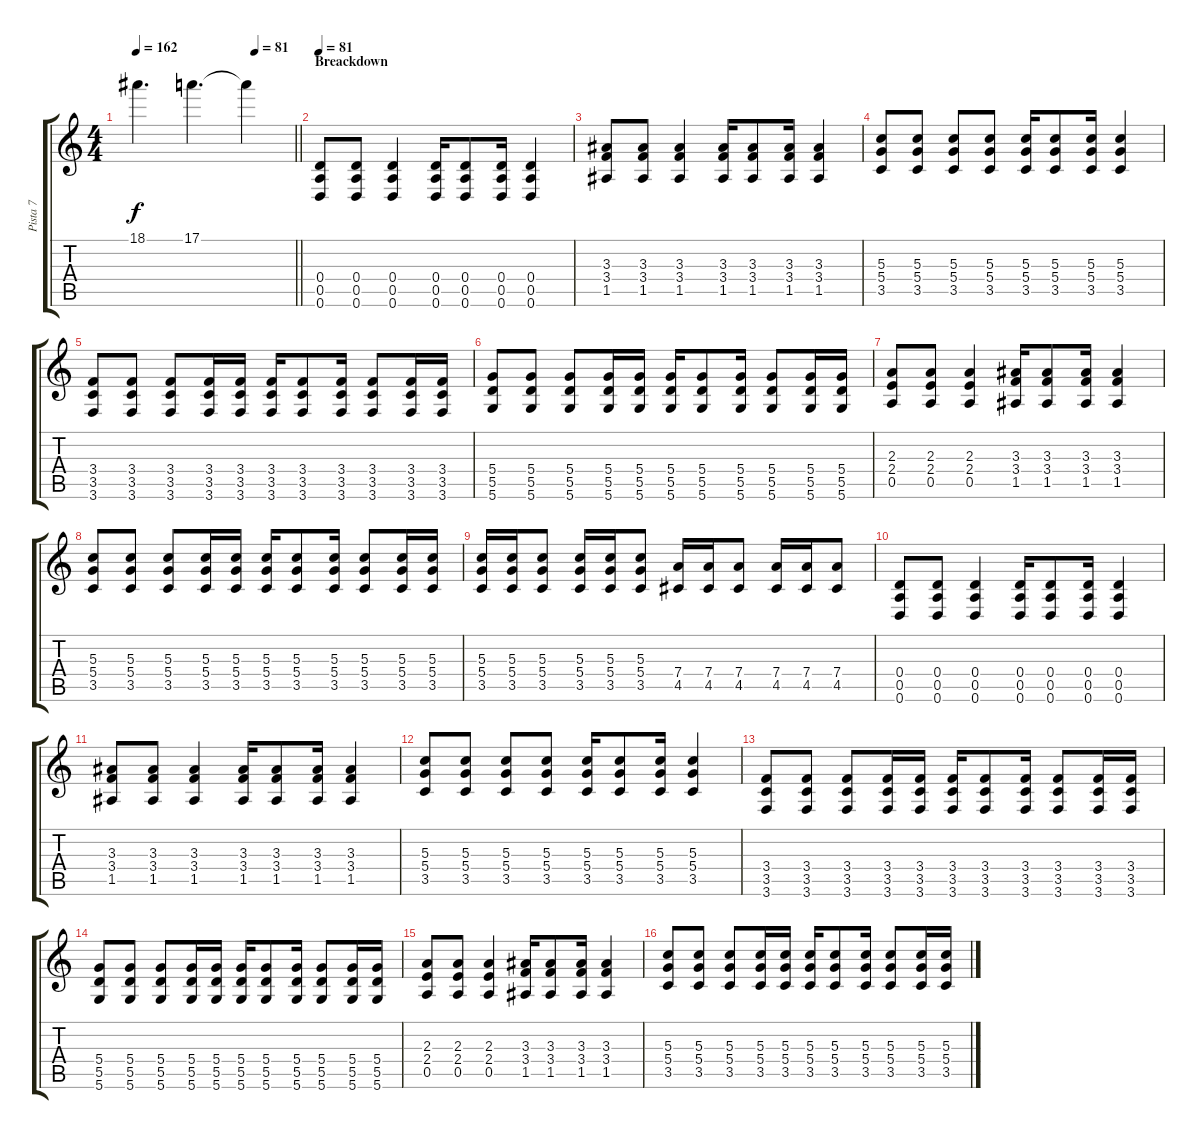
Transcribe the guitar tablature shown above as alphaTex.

\track ("Pista 7" "Pista 7") {instrument distortionguitar}
\staff {score tabs}
\tuning (E4 B3 G3 D3 A2 D2) {hide}
\ts (4 4)
\tempo 162
\tempo (81 0.75)
\clef g2
\barLineRight lightlight
\ks c
18.1{t}.4{d dy f} 17.1.4{d} 17.1{t}.4 |
\section ("" "Breackdown")
\tempo 81
(0.4 0.5 0.6).8{volume 12 balance 4} (0.4 0.5 0.6).8 (0.4 0.5 0.6).4 (0.4 0.5 0.6).16 (0.4 0.5 0.6).8 (0.4 0.5 0.6).16 (0.4 0.5 0.6).4 |
(3.3 3.4 1.5).8 (3.3 3.4 1.5).8 (3.3 3.4 1.5).4 (3.3 3.4 1.5).16 (3.3 3.4 1.5).8 (3.3 3.4 1.5).16 (3.3 3.4 1.5).4 |
(5.3 5.4 3.5).8 (5.3 5.4 3.5).8 (5.3 5.4 3.5).8 (5.3 5.4 3.5).8 (5.3 5.4 3.5).16 (5.3 5.4 3.5).8 (5.3 5.4 3.5).16 (5.3 5.4 3.5).4 |
(3.4 3.5 3.6).8 (3.4 3.5 3.6).8 (3.4 3.5 3.6).8 (3.4 3.5 3.6).16 (3.4 3.5 3.6).16 (3.4 3.5 3.6).16 (3.4 3.5 3.6).8 (3.4 3.5 3.6).16 (3.4 3.5 3.6).8 (3.4 3.5 3.6).16 (3.4 3.5 3.6).16 |
(5.4 5.5 5.6).8 (5.4 5.5 5.6).8 (5.4 5.5 5.6).8 (5.4 5.5 5.6).16 (5.4 5.5 5.6).16 (5.4 5.5 5.6).16 (5.4 5.5 5.6).8 (5.4 5.5 5.6).16 (5.4 5.5 5.6).8 (5.4 5.5 5.6).16 (5.4 5.5 5.6).16 |
(2.3 2.4 0.5).8 (2.3 2.4 0.5).8 (2.3 2.4 0.5).4 (3.3 3.4 1.5).16 (3.3 3.4 1.5).8 (3.3 3.4 1.5).16 (3.3 3.4 1.5).4 |
(5.3 5.4 3.5).8 (5.3 5.4 3.5).8 (5.3 5.4 3.5).8 (5.3 5.4 3.5).16 (5.3 5.4 3.5).16 (5.3 5.4 3.5).16 (5.3 5.4 3.5).8 (5.3 5.4 3.5).16 (5.3 5.4 3.5).8 (5.3 5.4 3.5).16 (5.3 5.4 3.5).16 |
(5.3 5.4 3.5).16 (5.3 5.4 3.5).16 (5.3 5.4 3.5).8 (5.3 5.4 3.5).16 (5.3 5.4 3.5).16 (5.3 5.4 3.5).8 (7.4 4.5).16 (7.4 4.5).16 (7.4 4.5).8 (7.4 4.5).16 (7.4 4.5).16 (7.4 4.5).8 |
(0.4 0.5 0.6).8 (0.4 0.5 0.6).8 (0.4 0.5 0.6).4 (0.4 0.5 0.6).16 (0.4 0.5 0.6).8 (0.4 0.5 0.6).16 (0.4 0.5 0.6).4 |
(3.3 3.4 1.5).8 (3.3 3.4 1.5).8 (3.3 3.4 1.5).4 (3.3 3.4 1.5).16 (3.3 3.4 1.5).8 (3.3 3.4 1.5).16 (3.3 3.4 1.5).4 |
(5.3 5.4 3.5).8 (5.3 5.4 3.5).8 (5.3 5.4 3.5).8 (5.3 5.4 3.5).8 (5.3 5.4 3.5).16 (5.3 5.4 3.5).8 (5.3 5.4 3.5).16 (5.3 5.4 3.5).4 |
(3.4 3.5 3.6).8 (3.4 3.5 3.6).8 (3.4 3.5 3.6).8 (3.4 3.5 3.6).16 (3.4 3.5 3.6).16 (3.4 3.5 3.6).16 (3.4 3.5 3.6).8 (3.4 3.5 3.6).16 (3.4 3.5 3.6).8 (3.4 3.5 3.6).16 (3.4 3.5 3.6).16 |
(5.4 5.5 5.6).8 (5.4 5.5 5.6).8 (5.4 5.5 5.6).8 (5.4 5.5 5.6).16 (5.4 5.5 5.6).16 (5.4 5.5 5.6).16 (5.4 5.5 5.6).8 (5.4 5.5 5.6).16 (5.4 5.5 5.6).8 (5.4 5.5 5.6).16 (5.4 5.5 5.6).16 |
(2.3 2.4 0.5).8 (2.3 2.4 0.5).8 (2.3 2.4 0.5).4 (3.3 3.4 1.5).16 (3.3 3.4 1.5).8 (3.3 3.4 1.5).16 (3.3 3.4 1.5).4 |
(5.3 5.4 3.5).8 (5.3 5.4 3.5).8 (5.3 5.4 3.5).8 (5.3 5.4 3.5).16 (5.3 5.4 3.5).16 (5.3 5.4 3.5).16 (5.3 5.4 3.5).8 (5.3 5.4 3.5).16 (5.3 5.4 3.5).8 (5.3 5.4 3.5).16 (5.3 5.4 3.5).16
